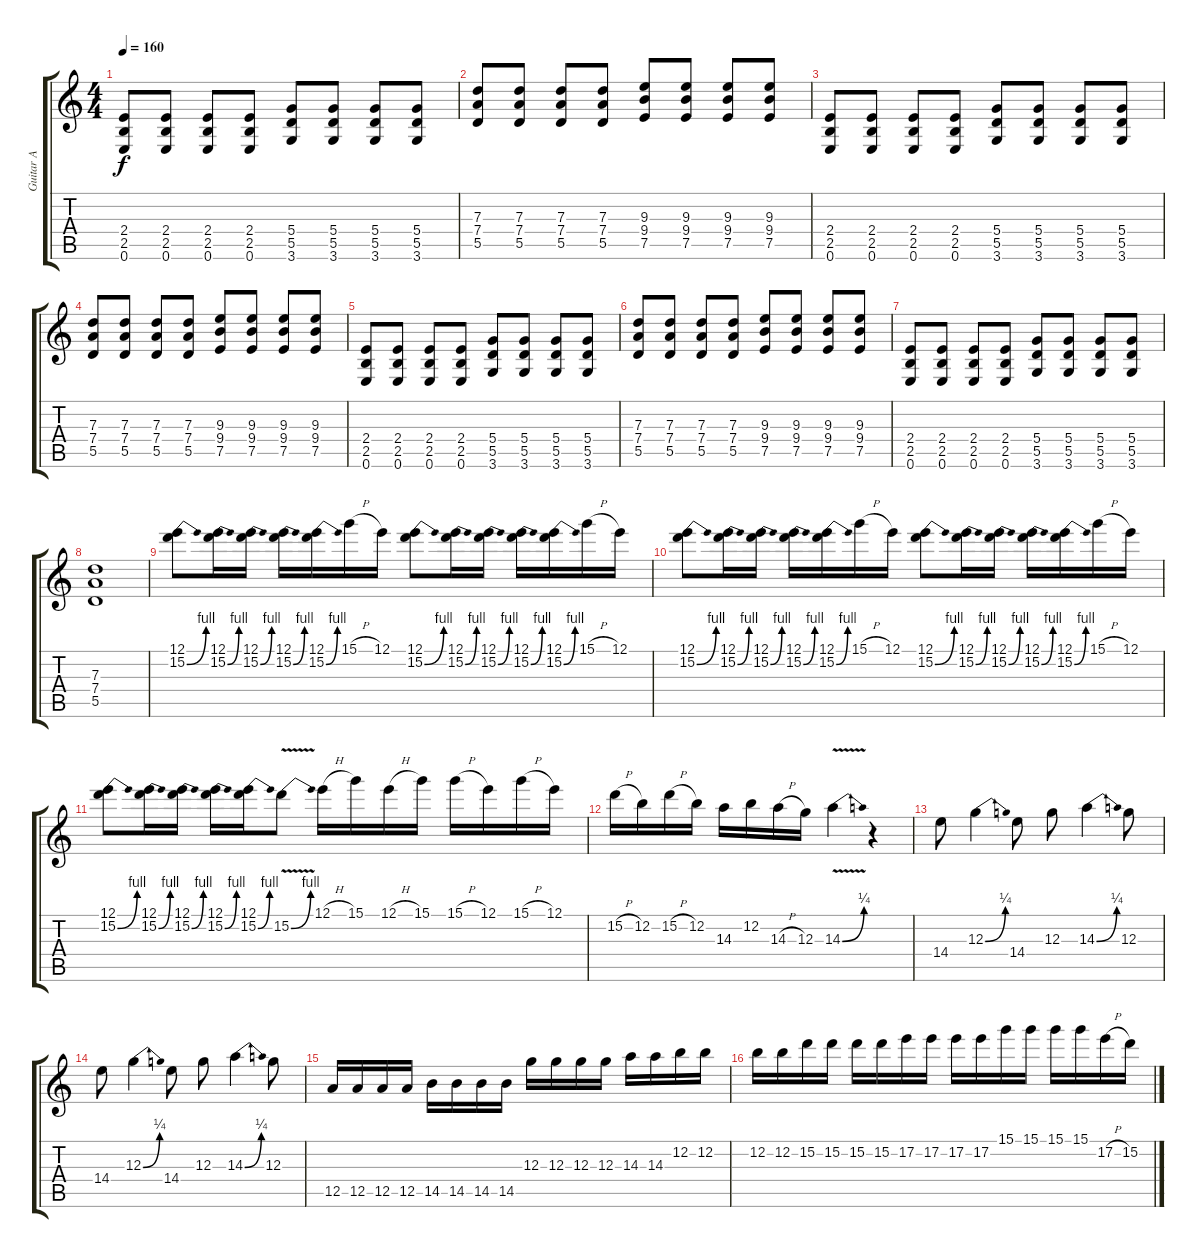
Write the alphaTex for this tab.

\track ("Guitar A" "Guitar A") {instrument overdrivenguitar}
\staff {score tabs}
\tuning (E4 B3 G3 D3 A2 E2) {hide}
\ts (4 4)
\tempo 160
\clef g2
\ks c
(2.4 2.5 0.6).8{dy f} (2.4 2.5 0.6).8 (2.4 2.5 0.6).8 (2.4 2.5 0.6).8 (5.4 5.5 3.6).8 (5.4 5.5 3.6).8 (5.4 5.5 3.6).8 (5.4 5.5 3.6).8 |
(7.3 7.4 5.5).8 (7.3 7.4 5.5).8 (7.3 7.4 5.5).8 (7.3 7.4 5.5).8 (9.3 9.4 7.5).8 (9.3 9.4 7.5).8 (9.3 9.4 7.5).8 (9.3 9.4 7.5).8 |
(2.4 2.5 0.6).8 (2.4 2.5 0.6).8 (2.4 2.5 0.6).8 (2.4 2.5 0.6).8 (5.4 5.5 3.6).8 (5.4 5.5 3.6).8 (5.4 5.5 3.6).8 (5.4 5.5 3.6).8 |
(7.3 7.4 5.5).8 (7.3 7.4 5.5).8 (7.3 7.4 5.5).8 (7.3 7.4 5.5).8 (9.3 9.4 7.5).8 (9.3 9.4 7.5).8 (9.3 9.4 7.5).8 (9.3 9.4 7.5).8 |
(2.4 2.5 0.6).8 (2.4 2.5 0.6).8 (2.4 2.5 0.6).8 (2.4 2.5 0.6).8 (5.4 5.5 3.6).8 (5.4 5.5 3.6).8 (5.4 5.5 3.6).8 (5.4 5.5 3.6).8 |
(7.3 7.4 5.5).8 (7.3 7.4 5.5).8 (7.3 7.4 5.5).8 (7.3 7.4 5.5).8 (9.3 9.4 7.5).8 (9.3 9.4 7.5).8 (9.3 9.4 7.5).8 (9.3 9.4 7.5).8 |
(2.4 2.5 0.6).8 (2.4 2.5 0.6).8 (2.4 2.5 0.6).8 (2.4 2.5 0.6).8 (5.4 5.5 3.6).8 (5.4 5.5 3.6).8 (5.4 5.5 3.6).8 (5.4 5.5 3.6).8 |
(7.3 7.4 5.5).1 |
(12.1 15.2{be (bend 0 0 60 4)}).8 (12.1 15.2{be (bend 0 0 60 4)}).16 (12.1 15.2{be (bend 0 0 60 4)}).16 (12.1 15.2{be (bend 0 0 60 4)}).16 (12.1 15.2{be (bend 0 0 60 4)}).16 15.1{h}.16 12.1.16 (12.1 15.2{be (bend 0 0 60 4)}).8 (12.1 15.2{be (bend 0 0 60 4)}).16 (12.1 15.2{be (bend 0 0 60 4)}).16 (12.1 15.2{be (bend 0 0 60 4)}).16 (12.1 15.2{be (bend 0 0 60 4)}).16 15.1{h}.16 12.1.16 |
(12.1 15.2{be (bend 0 0 60 4)}).8 (12.1 15.2{be (bend 0 0 60 4)}).16 (12.1 15.2{be (bend 0 0 60 4)}).16 (12.1 15.2{be (bend 0 0 60 4)}).16 (12.1 15.2{be (bend 0 0 60 4)}).16 15.1{h}.16 12.1.16 (12.1 15.2{be (bend 0 0 60 4)}).8 (12.1 15.2{be (bend 0 0 60 4)}).16 (12.1 15.2{be (bend 0 0 60 4)}).16 (12.1 15.2{be (bend 0 0 60 4)}).16 (12.1 15.2{be (bend 0 0 60 4)}).16 15.1{h}.16 12.1.16 |
(12.1 15.2{be (bend 0 0 60 4)}).8 (12.1 15.2{be (bend 0 0 60 4)}).16 (12.1 15.2{be (bend 0 0 60 4)}).16 (12.1 15.2{be (bend 0 0 60 4)}).16 (12.1 15.2{be (bend 0 0 60 4)}).16 15.2{be (bend 0 0 60 4) v}.8 12.1{h}.16 15.1.16 12.1{h}.16 15.1.16 15.1{h}.16 12.1.16 15.1{h}.16 12.1.16 |
15.2{h}.16 12.2.16 15.2{h}.16 12.2.16 14.3.16 12.2.16 14.3{h}.16 12.3.16 14.3{be (bend 0 0 60 1) v}.4 r.4 |
14.4.8 12.3{be (bend 0 0 60 1)}.4 14.4.8 12.3.8 14.3{be (bend 0 0 60 1)}.4 12.3.8 |
14.4.8 12.3{be (bend 0 0 60 1)}.4 14.4.8 12.3.8 14.3{be (bend 0 0 60 1)}.4 12.3.8 |
12.5.16 12.5.16 12.5.16 12.5.16 14.5.16 14.5.16 14.5.16 14.5.16 12.3.16 12.3.16 12.3.16 12.3.16 14.3.16 14.3.16 12.2.16 12.2.16 |
12.2.16 12.2.16 15.2.16 15.2.16 15.2.16 15.2.16 17.2.16 17.2.16 17.2.16 17.2.16 15.1.16 15.1.16 15.1.16 15.1.16 17.2{h}.16 15.2.16
